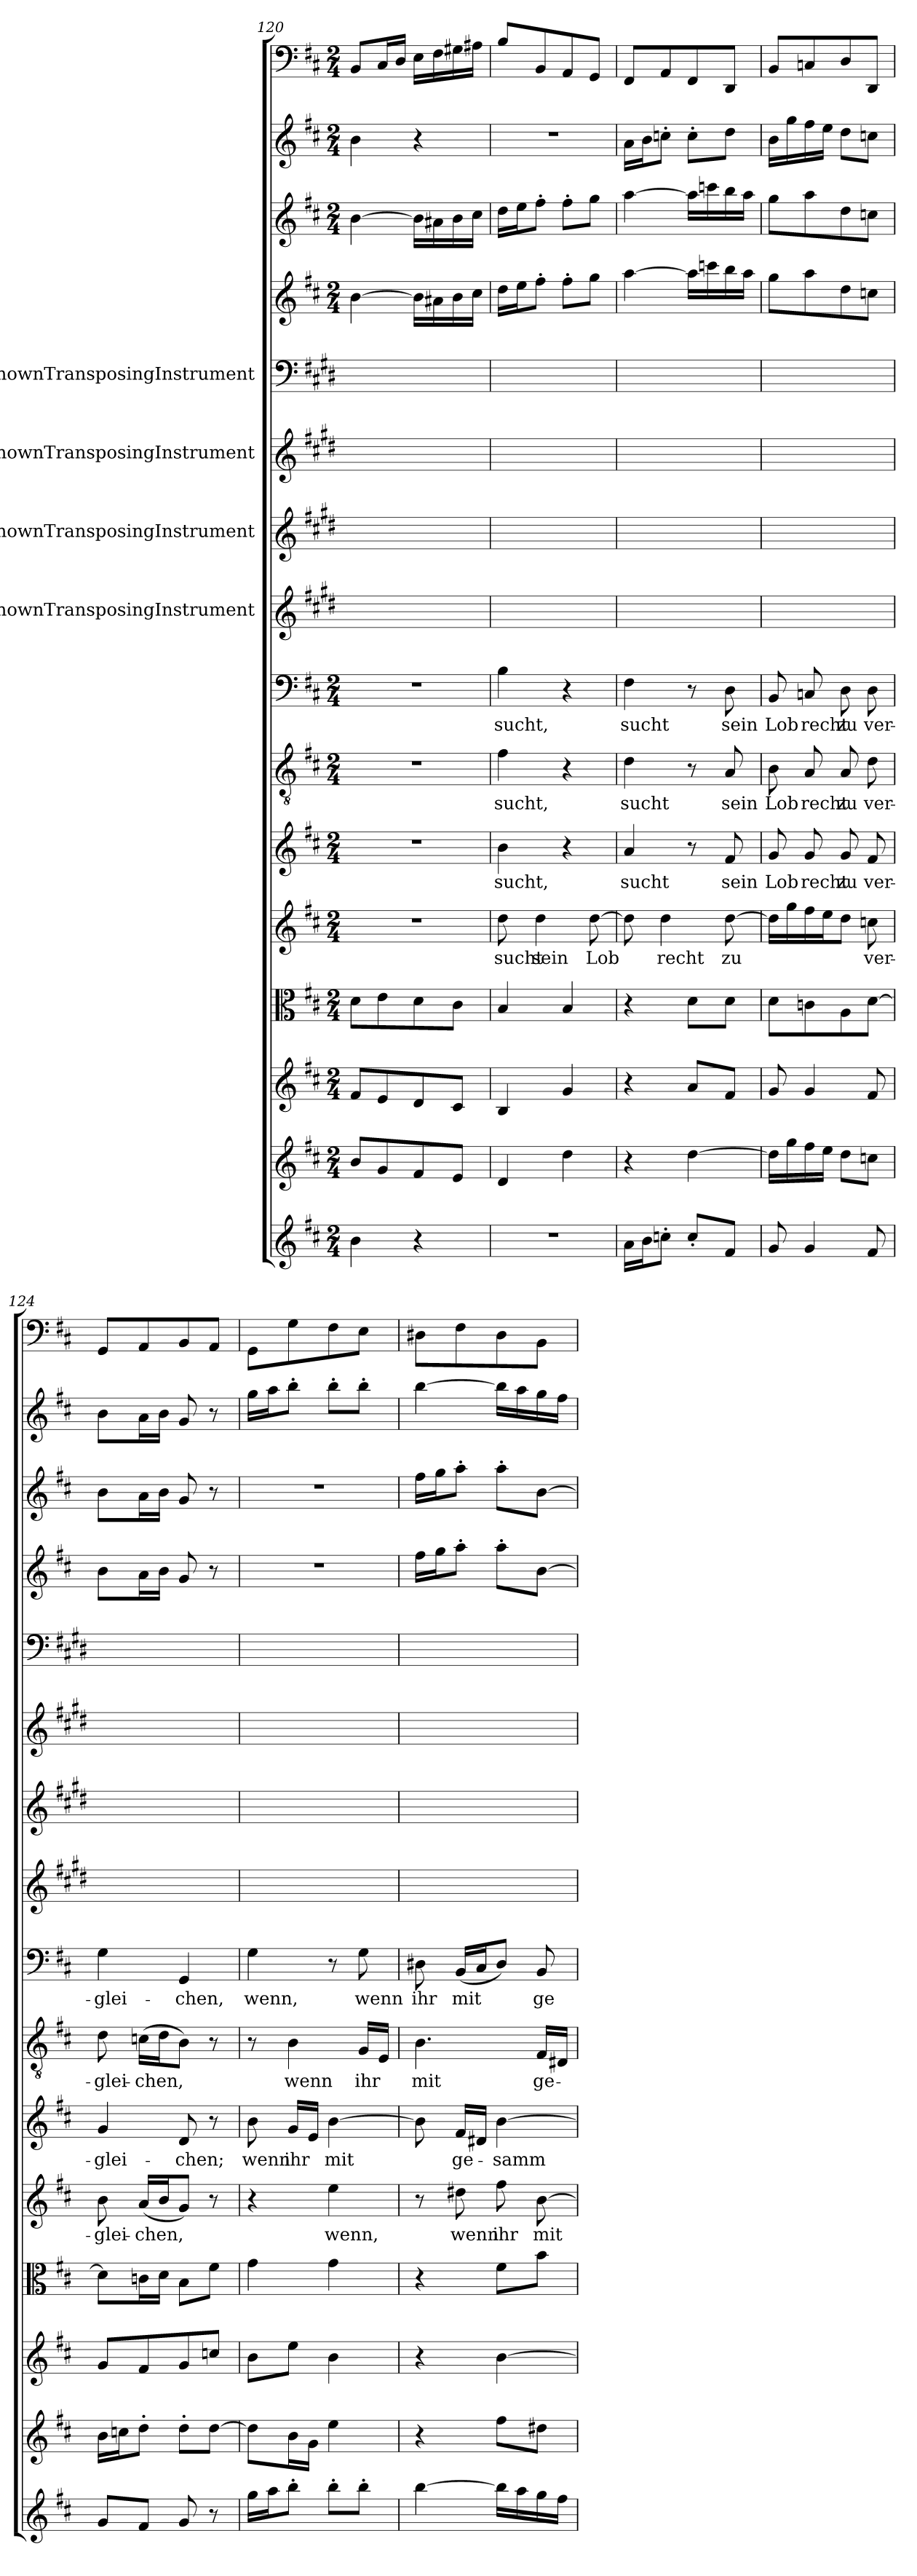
**kern	**kern	**kern	**kern	**kern	**text	**kern	**text	**kern	**text	**kern	**text	**kern	**kern	**kern	**kern	**kern	**kern	**kern	**kern
*part16	*part15	*part14	*part13	*part12	*part12	*part11	*part11	*part10	*part10	*part9	*part9	*part8	*part7	*part6	*part5	*part4	*part3	*part2	*part1
*staff16	*staff15	*staff14	*staff13	*staff12	*staff12	*staff11	*staff11	*staff10	*staff10	*staff9	*staff9	*staff8	*staff7	*staff6	*staff5	*staff4	*staff3	*staff2	*staff1
*	*	*	*	*	*	*	*	*	*	*	*	*I"UnknownTransposingInstrument	*I"UnknownTransposingInstrument	*I"UnknownTransposingInstrument	*I"UnknownTransposingInstrument	*	*	*	*
*clefG2	*clefG2	*clefG2	*clefC3	*clefG2	*	*clefG2	*	*clefGv2	*	*clefF4	*	*clefG2	*clefG2	*clefG2	*clefF4	*clefG2	*clefG2	*clefG2	*clefF4
*	*	*	*	*	*	*	*	*	*	*	*	*ITrd1c2	*ITrd1c2	*ITrd1c2	*ITrd1c2	*	*	*	*
*k[f#c#]	*k[f#c#]	*k[f#c#]	*k[f#c#]	*k[f#c#]	*	*k[f#c#]	*	*k[f#c#]	*	*k[f#c#]	*	*k[f#c#]	*k[f#c#]	*k[f#c#]	*k[f#c#]	*k[f#c#]	*k[f#c#]	*k[f#c#]	*k[f#c#]
*D:	*D:	*D:	*D:	*D:	*	*D:	*	*D:	*	*D:	*	*	*	*	*	*D:	*D:	*D:	*D:
*M2/4	*M2/4	*M2/4	*M2/4	*M2/4	*	*M2/4	*	*M2/4	*	*M2/4	*	*	*	*	*	*M2/4	*M2/4	*M2/4	*M2/4
=120	=120	=120	=120	=120	=120	=120	=120	=120	=120	=120	=120	=120	=120	=120	=120	=120	=120	=120	=120
4b\	8b/L	8f#/L	8d\L	2r	.	2r	.	2r	.	2r	.	2r	2r	2r	2r	[4b\	[4b\	4b\	8BB/L
.	8g/	8e/	8e\	.	.	.	.	.	.	.	.	.	.	.	.	.	.	.	16C#/L
.	.	.	.	.	.	.	.	.	.	.	.	.	.	.	.	.	.	.	16D/JJ
4r	8f#/	8d/	8d\	.	.	.	.	.	.	.	.	.	.	.	.	16b\LL]	16b\LL]	4r	16E\LL
.	.	.	.	.	.	.	.	.	.	.	.	.	.	.	.	16a#X\	16a#X\	.	16F#\
.	8e/J	8c#/J	8c#\J	.	.	.	.	.	.	.	.	.	.	.	.	16b\	16b\	.	16G#X\
.	.	.	.	.	.	.	.	.	.	.	.	.	.	.	.	16cc#\JJ	16cc#\JJ	.	16A#X\JJ
=121	=121	=121	=121	=121	=121	=121	=121	=121	=121	=121	=121	=121	=121	=121	=121	=121	=121	=121	=121
2r	4d/	4B/	4B/	8dd\	sucht	4b\	sucht,	4f#\	sucht,	4B\	sucht,	2r	2r	2r	2r	16dd\LL	16dd\LL	2r	8B/L
.	.	.	.	.	.	.	.	.	.	.	.	.	.	.	.	16ee\J	16ee\J	.	.
.	.	.	.	4dd\	sein	.	.	.	.	.	.	.	.	.	.	8ff#'\J	8ff#'\J	.	8BB/
.	4dd\	4g/	4B/	.	.	4r	.	4r	.	4r	.	.	.	.	.	8ff#'\L	8ff#'\L	.	8AA/
.	.	.	.	[8dd\	Lob	.	.	.	.	.	.	.	.	.	.	8gg\J	8gg\J	.	8GG/J
=122	=122	=122	=122	=122	=122	=122	=122	=122	=122	=122	=122	=122	=122	=122	=122	=122	=122	=122	=122
16a\LL	4r	4r	4r	8dd\]	.	4a/	sucht	4d\	sucht	4F#\	sucht	2r	2r	2r	2r	[4aa\	[4aa\	16a\LL	8FF#/L
16b\J	.	.	.	.	.	.	.	.	.	.	.	.	.	.	.	.	.	16b\J	.
8ccn'\J	.	.	.	4dd\	recht	.	.	.	.	.	.	.	.	.	.	.	.	8ccn'\J	8AA/
8cc'/L	[4dd\	8a/L	8d\L	.	.	8r	.	8r	.	8r	.	.	.	.	.	16aa\LL]	16aa\LL]	8cc'\L	8FF#/
.	.	.	.	.	.	.	.	.	.	.	.	.	.	.	.	16cccn\	16cccn\	.	.
8f#/J	.	8f#/J	8d\J	[8dd\	zu	8f#/	sein	8A/	sein	8D\	sein	.	.	.	.	16bb\	16bb\	8dd\J	8DD/J
.	.	.	.	.	.	.	.	.	.	.	.	.	.	.	.	16aa\JJ	16aa\JJ	.	.
=123	=123	=123	=123	=123	=123	=123	=123	=123	=123	=123	=123	=123	=123	=123	=123	=123	=123	=123	=123
8g/	16dd\LL]	8g/	8d\L	16dd\LL]	.	8g/	Lob	8B\	Lob	8BB/	Lob	2r	2r	2r	2r	8gg\L	8gg\L	16b\LL	8BB/L
.	16gg\	.	.	16gg\	.	.	.	.	.	.	.	.	.	.	.	.	.	16gg\	.
4g/	16ff#\	4g/	8cn\	16ff#\	.	8g/	recht	8A/	recht	8Cn/	recht	.	.	.	.	8aa\	8aa\	16ff#\	8Cn/
.	16ee\JJ	.	.	16ee\J	.	.	.	.	.	.	.	.	.	.	.	.	.	16ee\JJ	.
.	8dd\L	.	8A\	8dd\J	.	8g/	zu	8A/	zu	8D\	zu	.	.	.	.	8dd\	8dd\	8dd\L	8D/
8f#/	8ccn\J	8f#/	[8d\J	8ccn\	ver-	8f#/	ver-	8d\	ver-	8D\	ver-	.	.	.	.	8ccn\J	8ccn\J	8ccn\J	8DD/J
=124	=124	=124	=124	=124	=124	=124	=124	=124	=124	=124	=124	=124	=124	=124	=124	=124	=124	=124	=124
8g/L	16b\LL	8g/L	8d\L]	8b\	-glei-	4g/	-glei-	8d\	-glei-	4G\	-glei-	2r	2r	2r	2r	8b\L	8b\L	8b\L	8GG/L
.	16ccn\J	.	.	.	.	.	.	.	.	.	.	.	.	.	.	.	.	.	.
8f#/J	8dd'\J	8f#/	16cn\L	(16a/LL	-chen,	.	.	(16cn\LL	-chen,	.	.	.	.	.	.	16a\L	16a\L	16a\L	8AA/
.	.	.	16d\JJ	16b/J	.	.	.	16d\J	.	.	.	.	.	.	.	16b\JJ	16b\JJ	16b\JJ	.
8g/	8dd'\L	8g/	8B\L	8g/J)	.	8d/	-chen;	8B\J)	.	4GG/	-chen,	.	.	.	.	8g/	8g/	8g/	8BB/
8r	[8dd\J	8ccn/J	8f#\J	8r	.	8r	.	8r	.	.	.	.	.	.	.	8r	8r	8r	8AA/J
=125	=125	=125	=125	=125	=125	=125	=125	=125	=125	=125	=125	=125	=125	=125	=125	=125	=125	=125	=125
16gg\LL	8dd\L]	8b\L	4g\	4r	.	8b\	wenn	8r	.	4G\	wenn,	2r	2r	2r	2r	2r	2r	16gg\LL	8GG\L
16aa\J	.	.	.	.	.	.	.	.	.	.	.	.	.	.	.	.	.	16aa\J	.
8bb'\J	16b\L	8ee\J	.	.	.	16g/LL	ihr	4B\	wenn	.	.	.	.	.	.	.	.	8bb'\J	8G\
.	16g\JJ	.	.	.	.	16e/JJ	.	.	.	.	.	.	.	.	.	.	.	.	.
8bb'\L	4ee\	4b\	4g\	4ee\	wenn,	[4b\	mit	.	.	8r	.	.	.	.	.	.	.	8bb'\L	8F#\
8bb'\J	.	.	.	.	.	.	.	16G/LL	ihr	8G\	wenn	.	.	.	.	.	.	8bb'\J	8E\J
.	.	.	.	.	.	.	.	16E/JJ	.	.	.	.	.	.	.	.	.	.	.
=126	=126	=126	=126	=126	=126	=126	=126	=126	=126	=126	=126	=126	=126	=126	=126	=126	=126	=126	=126
[4bb\	4r	4r	4r	8r	.	8b\]	.	4.B\	mit	8D#X\	ihr	2r	2r	2r	2r	16ff#\LL	16ff#\LL	[4bb\	8D#X\L
.	.	.	.	.	.	.	.	.	.	.	.	.	.	.	.	16gg\J	16gg\J	.	.
.	.	.	.	8dd#X\	wenn	16f#/LL	ge-	.	.	(16BB/LL	mit	.	.	.	.	8aa'\J	8aa'\J	.	8F#\
.	.	.	.	.	.	16d#X/JJ	.	.	.	16C#/J	.	.	.	.	.	.	.	.	.
16bb\LL]	8ff#\L	[4b\	8f#\L	8ff#\	ihr	[4b\	-samm-	.	.	8D#/J)	.	.	.	.	.	8aa'\L	8aa'\L	16bb\LL]	8D#\
16aa\	.	.	.	.	.	.	.	.	.	.	.	.	.	.	.	.	.	16aa\	.
16gg\	8dd#X\J	.	8b\J	[8b\	mit	.	.	16F#/LL	ge-	8BB/	ge-	.	.	.	.	[8b\J	[8b\J	16gg\	8BB\J
16ff#\JJ	.	.	.	.	.	.	.	16D#X/JJ	.	.	.	.	.	.	.	.	.	16ff#\JJ	.
=	=	=	=	=	=	=	=	=	=	=	=	=	=	=	=	=	=	=	=
*-	*-	*-	*-	*-	*-	*-	*-	*-	*-	*-	*-	*-	*-	*-	*-	*-	*-	*-	*-
